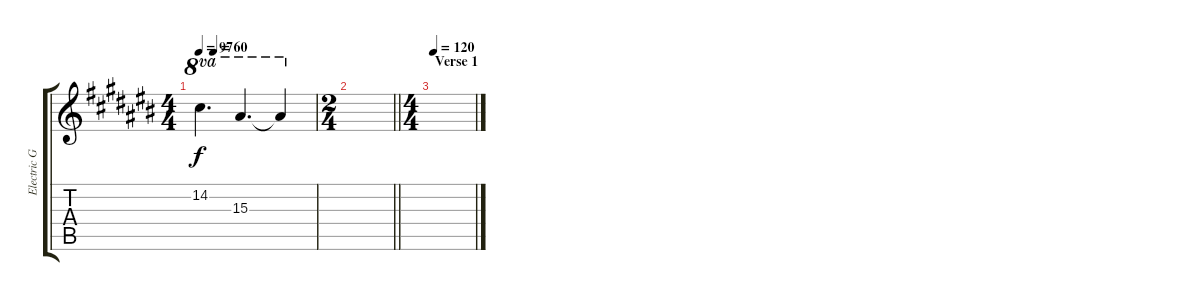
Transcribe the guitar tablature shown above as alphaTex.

\track ("Electric Guitar" "Electric G") {instrument electricguitarclean}
\staff {score tabs}
\tuning (E4 B3 G3 D3 A2 E2) {hide}
\ts (4 4)
\tempo 97
\tempo (60 0.125)
\clef g2
\ks c#
14.2.4{d ot 8va dy f} 15.3.4{d ot 8va} 15.3{t}.4{ot 8va} |
\ts (2 4)
\barLineRight lightlight
|
\ts (4 4)
\section ("" "Verse 1")
\tempo 120
